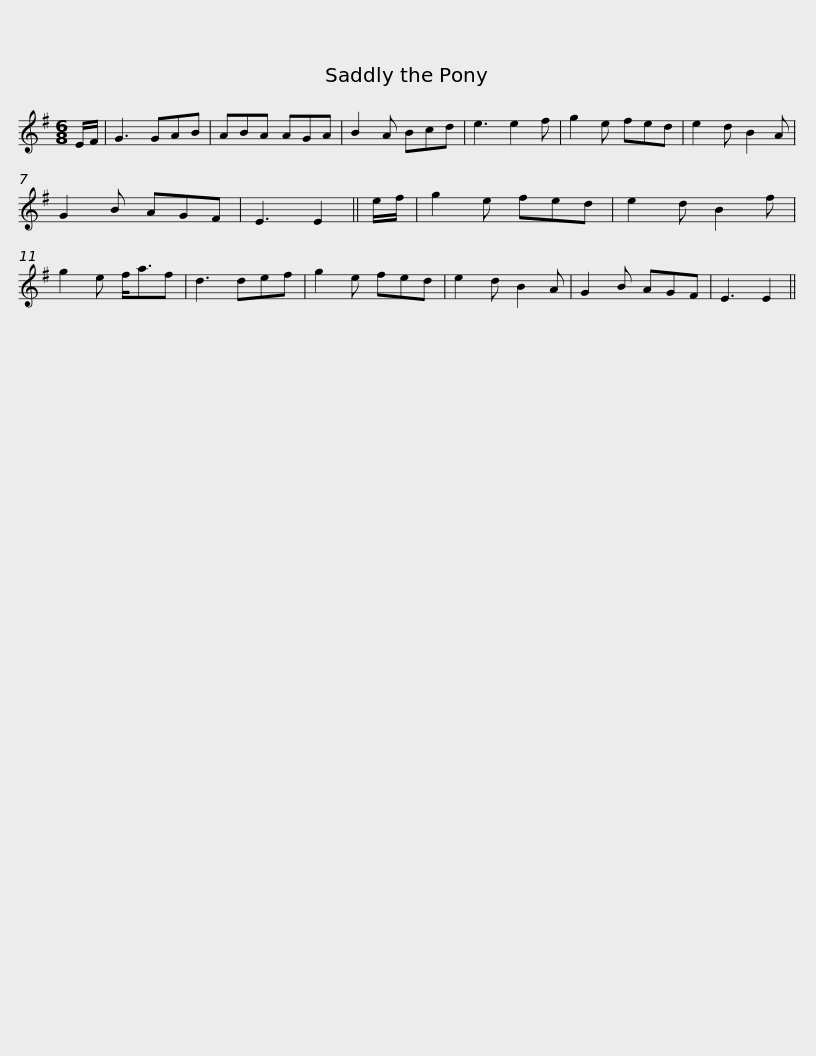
X:1
L:1/8
M:6/8
I:linebreak $
K:G
V:1 treble
V:1
 E/F/ | G3 GAB | ABA AGA | B2 A Bcd | e3 e2 f | %5
 g2 e fed | e2 d B2 A | G2 B AGF | E3 E2 || e/f/ |$ %10
 g2 e fed | e2 d B2 f | g2 e f<af | d3 def | g2 e fed | %15
 e2 d B2 A | G2 B AGF | E3 E2 || %18
